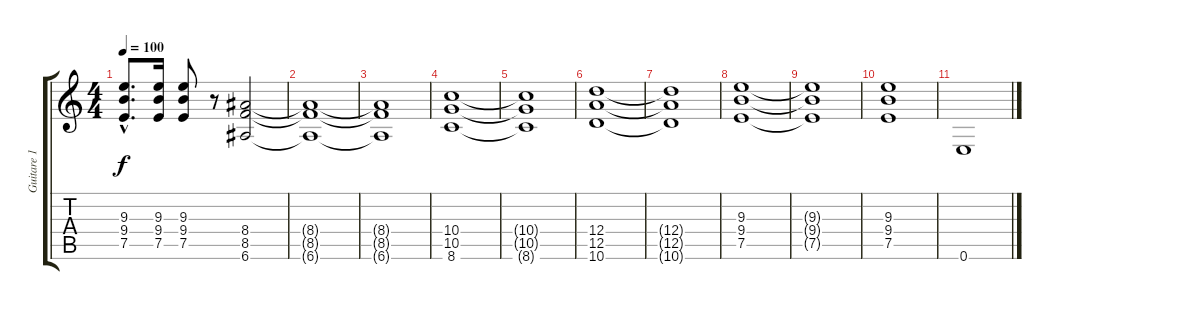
\track ("Guitare 1" "Guitare 1") {instrument distortionguitar}
\staff {score tabs}
\tuning (E4 B3 G3 D3 A2 E2) {hide}
\ts (4 4)
\tempo 100
\clef g2
\ks c
(9.3{hac} 9.4{hac} 7.5{hac}).8{d dy f} (9.3 9.4 7.5).16 (9.3 9.4 7.5).8 r.8 (8.4 8.5 6.6).2 |
(8.4{t} 8.5{t} 6.6{t}).1 |
(8.4{t} 8.5{t} 6.6{t}).1 |
(10.4 10.5 8.6).1 |
(10.4{t} 10.5{t} 8.6{t}).1 |
(12.4 12.5 10.6).1 |
(12.4{t} 12.5{t} 10.6{t}).1 |
(9.3 9.4 7.5).1 |
(9.3{t} 9.4{t} 7.5{t}).1 |
(9.3 9.4 7.5).1 |
0.6.1
